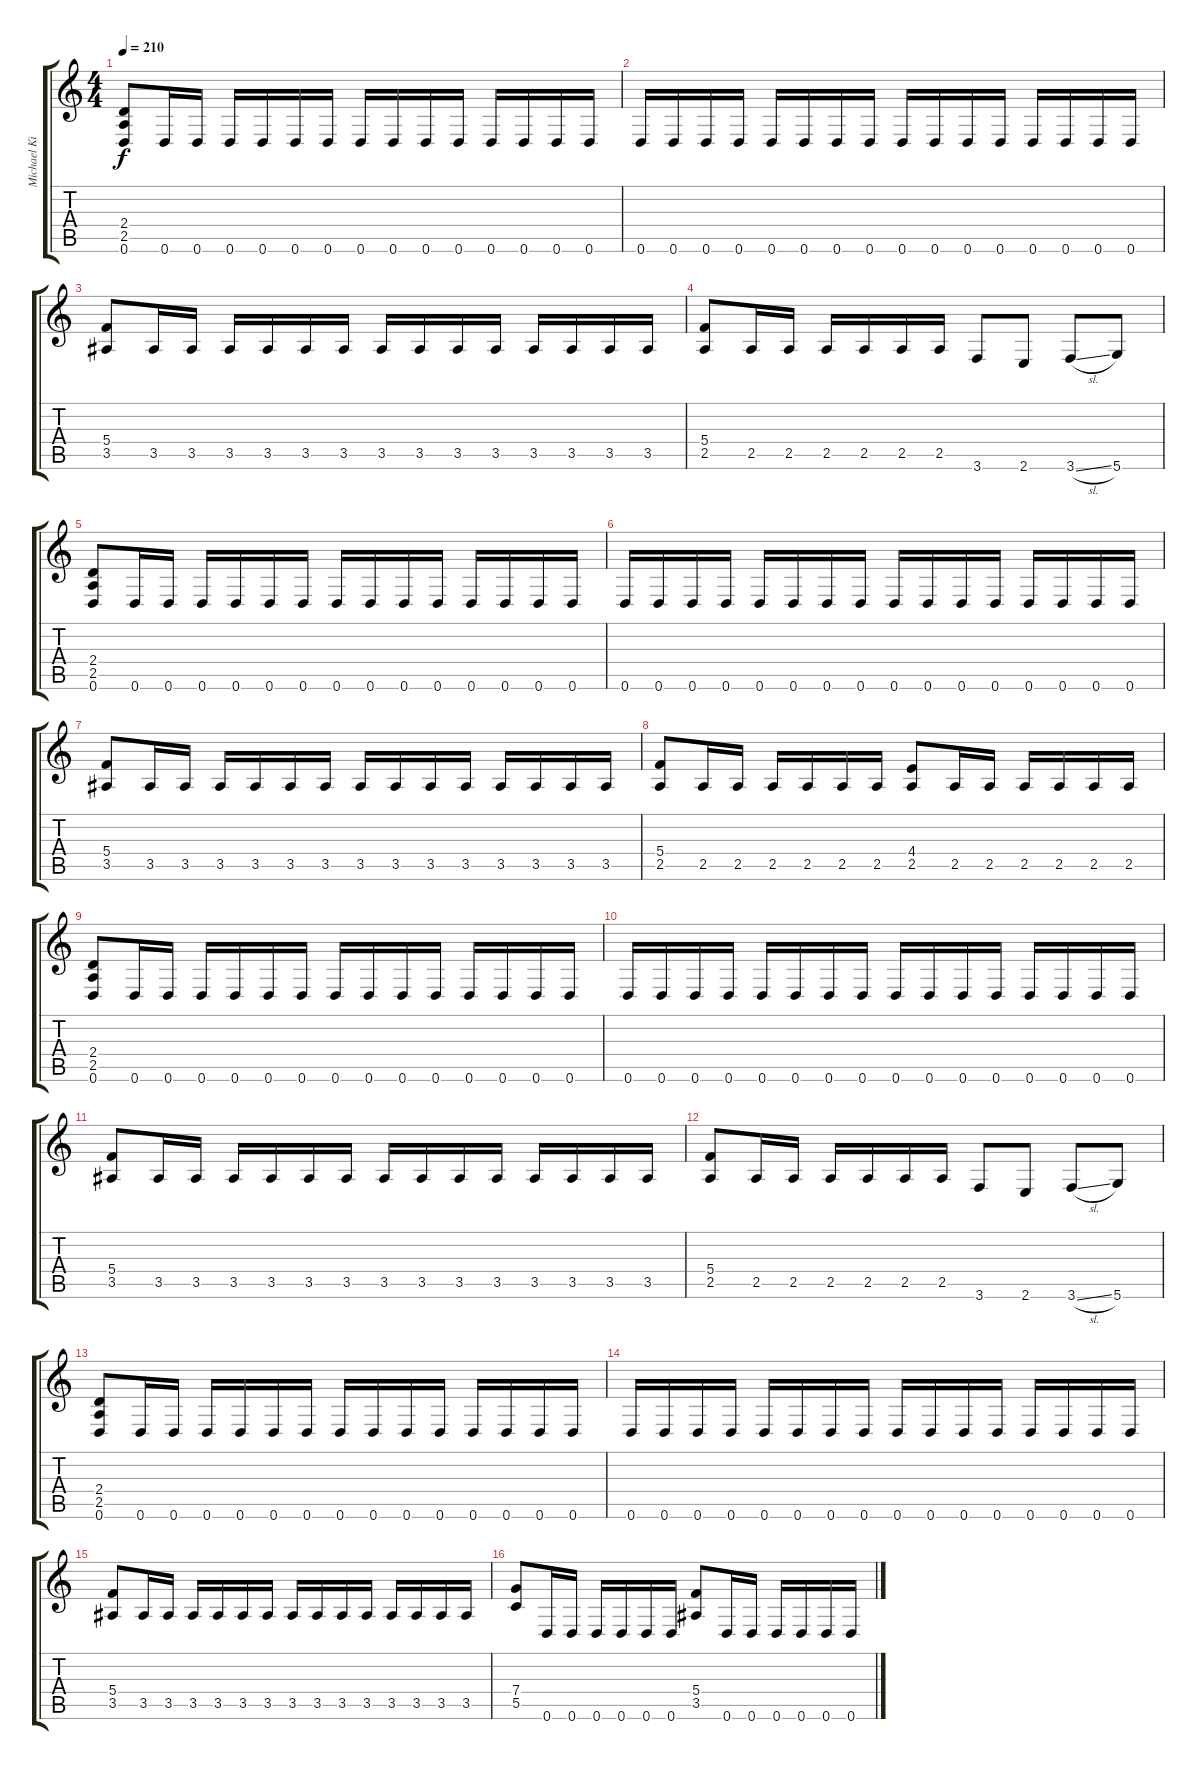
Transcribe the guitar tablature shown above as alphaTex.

\track ("Michael Kirshin" "Michael Ki") {instrument overdrivenguitar}
\staff {score tabs}
\tuning (D4 A3 F3 C3 G2 D2) {hide}
\ts (4 4)
\tempo 210
\clef g2
\ks c
(2.4 2.5 0.6).8{dy f} 0.6.16 0.6.16 0.6.16 0.6.16 0.6.16 0.6.16 0.6.16 0.6.16 0.6.16 0.6.16 0.6.16 0.6.16 0.6.16 0.6.16 |
0.6.16 0.6.16 0.6.16 0.6.16 0.6.16 0.6.16 0.6.16 0.6.16 0.6.16 0.6.16 0.6.16 0.6.16 0.6.16 0.6.16 0.6.16 0.6.16 |
(5.4 3.5).8 3.5.16 3.5.16 3.5.16 3.5.16 3.5.16 3.5.16 3.5.16 3.5.16 3.5.16 3.5.16 3.5.16 3.5.16 3.5.16 3.5.16 |
(5.4 2.5).8 2.5.16 2.5.16 2.5.16 2.5.16 2.5.16 2.5.16 3.6.8 2.6.8 3.6{sl}.8 5.6.8 |
(2.4 2.5 0.6).8 0.6.16 0.6.16 0.6.16 0.6.16 0.6.16 0.6.16 0.6.16 0.6.16 0.6.16 0.6.16 0.6.16 0.6.16 0.6.16 0.6.16 |
0.6.16 0.6.16 0.6.16 0.6.16 0.6.16 0.6.16 0.6.16 0.6.16 0.6.16 0.6.16 0.6.16 0.6.16 0.6.16 0.6.16 0.6.16 0.6.16 |
(5.4 3.5).8 3.5.16 3.5.16 3.5.16 3.5.16 3.5.16 3.5.16 3.5.16 3.5.16 3.5.16 3.5.16 3.5.16 3.5.16 3.5.16 3.5.16 |
(5.4 2.5).8 2.5.16 2.5.16 2.5.16 2.5.16 2.5.16 2.5.16 (4.4 2.5).8 2.5.16 2.5.16 2.5.16 2.5.16 2.5.16 2.5.16 |
(2.4 2.5 0.6).8 0.6.16 0.6.16 0.6.16 0.6.16 0.6.16 0.6.16 0.6.16 0.6.16 0.6.16 0.6.16 0.6.16 0.6.16 0.6.16 0.6.16 |
0.6.16 0.6.16 0.6.16 0.6.16 0.6.16 0.6.16 0.6.16 0.6.16 0.6.16 0.6.16 0.6.16 0.6.16 0.6.16 0.6.16 0.6.16 0.6.16 |
(5.4 3.5).8 3.5.16 3.5.16 3.5.16 3.5.16 3.5.16 3.5.16 3.5.16 3.5.16 3.5.16 3.5.16 3.5.16 3.5.16 3.5.16 3.5.16 |
(5.4 2.5).8 2.5.16 2.5.16 2.5.16 2.5.16 2.5.16 2.5.16 3.6.8 2.6.8 3.6{sl}.8 5.6.8 |
(2.4 2.5 0.6).8 0.6.16 0.6.16 0.6.16 0.6.16 0.6.16 0.6.16 0.6.16 0.6.16 0.6.16 0.6.16 0.6.16 0.6.16 0.6.16 0.6.16 |
0.6.16 0.6.16 0.6.16 0.6.16 0.6.16 0.6.16 0.6.16 0.6.16 0.6.16 0.6.16 0.6.16 0.6.16 0.6.16 0.6.16 0.6.16 0.6.16 |
(5.4 3.5).8 3.5.16 3.5.16 3.5.16 3.5.16 3.5.16 3.5.16 3.5.16 3.5.16 3.5.16 3.5.16 3.5.16 3.5.16 3.5.16 3.5.16 |
(7.4 5.5).8 0.6.16 0.6.16 0.6.16 0.6.16 0.6.16 0.6.16 (5.4 3.5).8 0.6.16 0.6.16 0.6.16 0.6.16 0.6.16 0.6.16
